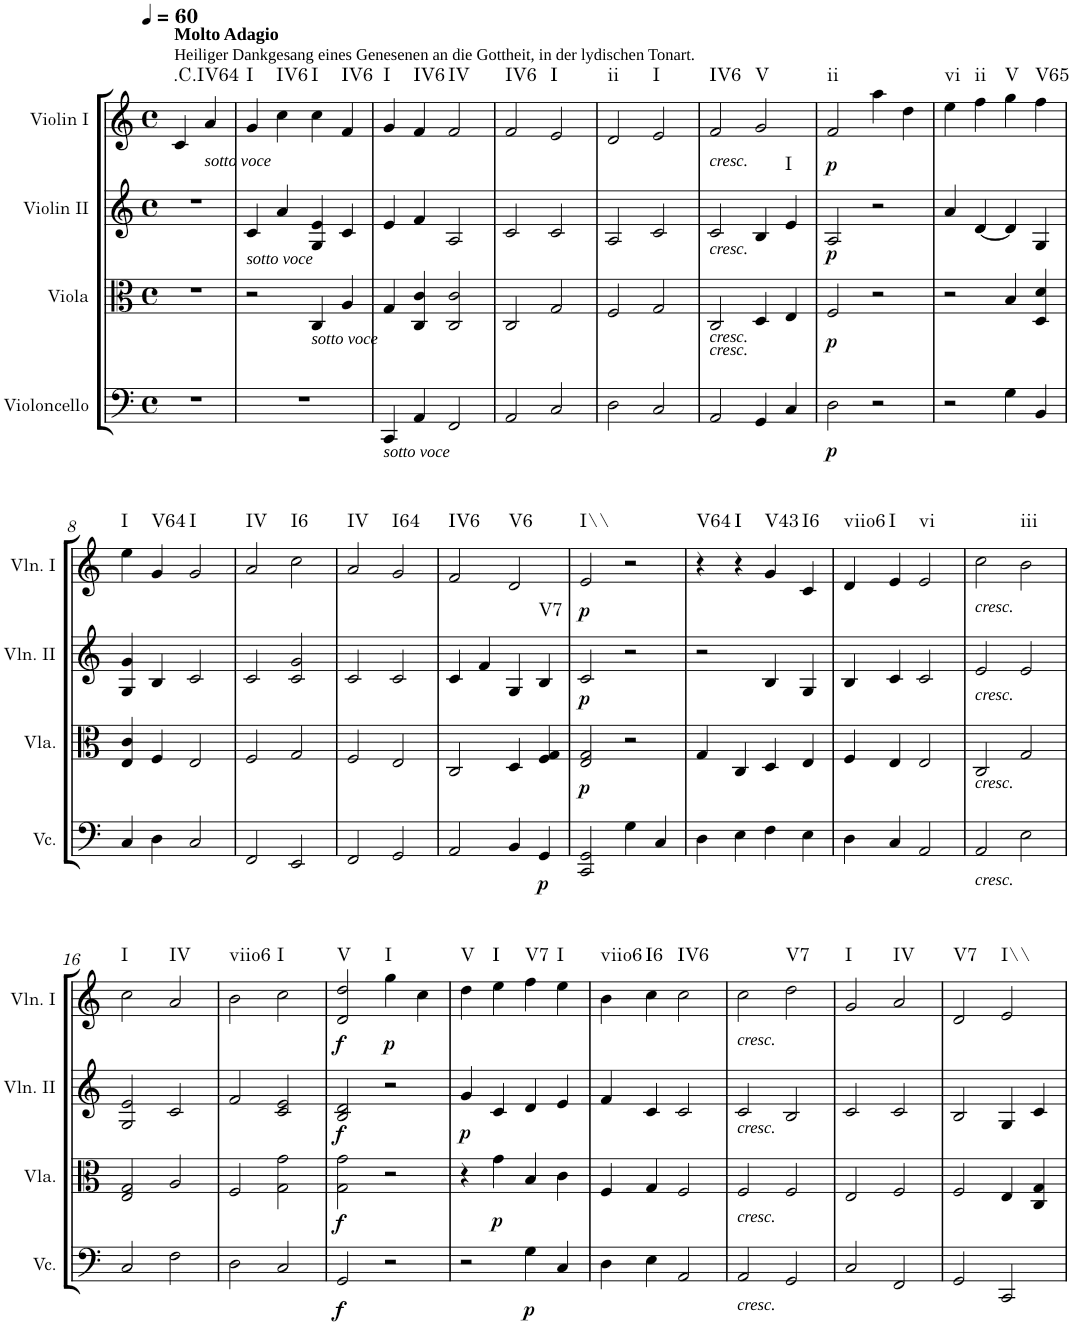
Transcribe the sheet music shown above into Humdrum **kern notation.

**kern	**dynam	**kern	**dynam	**kern	**dynam	**harte	**kern	**dynam	**harte
*part4	*part4	*part3	*part3	*part2	*part2	*part2	*part1	*part1	*part1
*staff4	*staff4	*staff3	*staff3	*staff2	*staff2	*	*staff1	*staff1	*
*I"Violoncello	*	*I"Viola	*	*I"Violin II	*	*	*I"Violin I	*	*
*I'Vc.	*	*I'Vla.	*	*I'Vln. II	*	*	*I'Vln. I	*	*
*clefF4	*	*clefC3	*	*clefG2	*	*	*clefG2	*	*
*k[]	*	*k[]	*	*k[]	*	*	*k[]	*	*
*M4/4	*	*M4/4	*	*M4/4	*	*	*M4/4	*	*
*met(c)	*	*met(c)	*	*met(c)	*	*	*met(c)	*	*
*MM60	*	*MM60	*	*MM60	*	*	*MM60	*	*
=	=	=	=	=	=	=	=	=	=
!	!	!	!	!	!	!	!LO:TX:a:t=Heiliger Dankgesang eines Genesenen an die Gottheit, in der lydischen Tonart.	!	!
!	!	!	!	!	!	!	!LO:TX:a:B:t=Molto Adagio	!	!LO:H:kt=.C.IV64
1r	.	1r	.	1r	.	.	4c/	.	N
!	!	!	!	!	!	!	!LO:TX:b:i:t=sotto voce	!	!
.	.	.	.	.	.	.	4a/	.	.
.	.	.	.	.	.	.	2ryy	.	.
=1	=1	=1	=1	=1	=1	=1	=1	=1	=1
!	!	!	!	!LO:TX:b:i:t=sotto voce	!	!	!	!	!LO:H:kt=I
1r	.	2r	.	4c/	.	.	4g/	.	N
!	!	!	!	!	!	!	!	!	!LO:H:kt=IV6
.	.	.	.	4a/	.	.	4cc\	.	N
!	!	!LO:TX:b:i:t=sotto voce	!	!	!	!	!	!	!LO:H:kt=I
.	.	4C/	.	4G/ 4e/	.	.	4cc\	.	N
!	!	!	!	!	!	!	!	!	!LO:H:kt=IV6
.	.	4A/	.	4c/	.	.	4f/	.	N
=2	=2	=2	=2	=2	=2	=2	=2	=2	=2
!LO:TX:b:i:t=sotto voce	!	!	!	!	!	!	!	!	!LO:H:kt=I
4CC/	.	4G/	.	4e/	.	.	4g/	.	N
!	!	!	!	!	!	!	!	!	!LO:H:kt=IV6
4AA/	.	4C/ 4c/	.	4f/	.	.	4f/	.	N
!	!	!	!	!	!	!	!	!	!LO:H:kt=IV
2FF/	.	2C/ 2c/	.	2A/	.	.	2f/	.	N
=3	=3	=3	=3	=3	=3	=3	=3	=3	=3
!	!	!	!	!	!	!	!	!	!LO:H:kt=IV6
2AA/	.	2C/	.	2c/	.	.	2f/	.	N
!	!	!	!	!	!	!	!	!	!LO:H:kt=I
2C/	.	2G/	.	2c/	.	.	2e/	.	N
=4	=4	=4	=4	=4	=4	=4	=4	=4	=4
!	!	!	!	!	!	!	!	!	!LO:H:kt=ii
2D\	.	2F/	.	2A/	.	.	2d/	.	N
!	!	!	!	!	!	!	!	!	!LO:H:kt=I
2C/	.	2G/	.	2c/	.	.	2e/	.	N
=5	=5	=5	=5	=5	=5	=5	=5	=5	=5
!	!	!	!	!	!	!	!LO:TX:b:i:t=cresc.	!	!
!	!	!	!	!LO:TX:b:i:t=cresc.	!	!	!	!	!
!	!	!LO:TX:b:i:t=cresc.	!	!	!	!	!	!	!
!LO:TX:a:i:t=cresc.	!	!	!	!	!	!	!	!	!LO:H:kt=IV6
2AA/	.	2C/	.	2c/	.	.	2f/	.	N
!	!	!	!	!	!	!	!	!	!LO:H:kt=V
4GG/	.	4D/	.	4B/	.	.	2g/	.	N
!	!	!	!	!	!	!LO:H:kt=I	!	!	!
4C/	.	4E/	.	4e/	.	N	.	.	.
=6	=6	=6	=6	=6	=6	=6	=6	=6	=6
!	!LO:DY:b	!	!LO:DY:b	!	!LO:DY:b	!	!	!LO:DY:b	!LO:H:kt=ii
2D\	p	2F/	p	2A/	p	.	2f/	p	N
2r	.	2r	.	2r	.	.	4aa\	.	.
.	.	.	.	.	.	.	4dd\	.	.
=7	=7	=7	=7	=7	=7	=7	=7	=7	=7
!	!	!	!	!	!	!	!	!	!LO:H:kt=vi
2r	.	2r	.	4a/	.	.	4ee\	.	N
!	!	!	!	!	!	!	!	!	!LO:H:kt=ii
.	.	.	.	[4d/	.	.	4ff\	.	N
!	!	!	!	!	!	!	!	!	!LO:H:kt=V
4G\	.	4B/	.	4d/]	.	.	4gg\	.	N
!	!	!	!	!	!	!	!	!	!LO:H:kt=V65
4BB/	.	4D/ 4d/	.	4G/	.	.	4ff\	.	N
!!LO:LB:g=z
=8	=8	=8	=8	=8	=8	=8	=8	=8	=8
!	!	!	!	!	!	!	!	!	!LO:H:kt=I
4C/	.	4E/ 4c/	.	4G/ 4g/	.	.	4ee\	.	N
!	!	!	!	!	!	!	!	!	!LO:H:kt=V64
4D\	.	4F/	.	4B/	.	.	4g/	.	N
!	!	!	!	!	!	!	!	!	!LO:H:kt=I
2C/	.	2E/	.	2c/	.	.	2g/	.	N
=9	=9	=9	=9	=9	=9	=9	=9	=9	=9
!	!	!	!	!	!	!	!	!	!LO:H:kt=IV
2FF/	.	2F/	.	2c/	.	.	2a/	.	N
!	!	!	!	!	!	!	!	!	!LO:H:kt=I6
2EE/	.	2G/	.	2c/ 2g/	.	.	2cc\	.	N
=10	=10	=10	=10	=10	=10	=10	=10	=10	=10
!	!	!	!	!	!	!	!	!	!LO:H:kt=IV
2FF/	.	2F/	.	2c/	.	.	2a/	.	N
!	!	!	!	!	!	!	!	!	!LO:H:kt=I64
2GG/	.	2E/	.	2c/	.	.	2g/	.	N
=11	=11	=11	=11	=11	=11	=11	=11	=11	=11
!	!	!	!	!	!	!	!	!	!LO:H:kt=IV6
2AA/	.	2C/	.	4c/	.	.	2f/	.	N
.	.	.	.	4f/	.	.	.	.	.
!	!	!	!	!	!	!	!	!	!LO:H:kt=V6
4BB/	.	4D/	.	4G/	.	.	2d/	.	N
!	!LO:DY:b	!	!	!	!	!LO:H:kt=V7	!	!	!
4GG/	p	4F/ 4G/	.	4B/	.	N	.	.	.
=12	=12	=12	=12	=12	=12	=12	=12	=12	=12
!	!	!	!LO:DY:b	!	!LO:DY:b	!	!	!LO:DY:b	!LO:H:kt=I\\
2CC/ 2GG/	.	2E/ 2G/	p	2c/	p	.	2e/	p	N
4G\	.	2r	.	2r	.	.	2r	.	.
4C/	.	.	.	.	.	.	.	.	.
=13	=13	=13	=13	=13	=13	=13	=13	=13	=13
!	!	!	!	!	!	!	!	!	!LO:H:kt=V64
4D\	.	4G/	.	2r	.	.	4r	.	N
!	!	!	!	!	!	!	!	!	!LO:H:kt=I
4E\	.	4C/	.	.	.	.	4r	.	N
!	!	!	!	!	!	!	!	!	!LO:H:kt=V43
4F\	.	4D/	.	4B/	.	.	4g/	.	N
!	!	!	!	!	!	!	!	!	!LO:H:kt=I6
4E\	.	4E/	.	4G/	.	.	4c/	.	N
=14	=14	=14	=14	=14	=14	=14	=14	=14	=14
!	!	!	!	!	!	!	!	!	!LO:H:kt=viio6
4D\	.	4F/	.	4B/	.	.	4d/	.	N
!	!	!	!	!	!	!	!	!	!LO:H:kt=I
4C/	.	4E/	.	4c/	.	.	4e/	.	N
!	!	!	!	!	!	!	!	!	!LO:H:kt=vi
2AA/	.	2E/	.	2c/	.	.	2e/	.	N
=15	=15	=15	=15	=15	=15	=15	=15	=15	=15
!	!	!	!	!	!	!	!LO:TX:b:i:t=cresc.	!	!
!	!	!	!	!LO:TX:b:i:t=cresc.	!	!	!	!	!
!LO:TX:a:i:t=cresc.	!	!	!	!	!	!	!	!	!
!LO:TX:b:i:t=cresc.	!	!	!	!	!	!	!	!	!
2AA/	.	2C/	.	2e/	.	.	2cc\	.	.
!	!	!	!	!	!	!	!	!	!LO:H:kt=iii
2E\	.	2G/	.	2e/	.	.	2b\	.	N
!!LO:LB:g=z
=16	=16	=16	=16	=16	=16	=16	=16	=16	=16
!	!	!	!	!	!	!	!	!	!LO:H:kt=I
2C/	.	2E/ 2G/	.	2G/ 2e/	.	.	2cc\	.	N
!	!	!	!	!	!	!	!	!	!LO:H:kt=IV
2F\	.	2A/	.	2c/	.	.	2a/	.	N
=17	=17	=17	=17	=17	=17	=17	=17	=17	=17
!	!	!	!	!	!	!	!	!	!LO:H:kt=viio6
2D\	.	2F/	.	2f/	.	.	2b\	.	N
!	!	!	!	!	!	!	!	!	!LO:H:kt=I
2C/	.	2G\ 2g\	.	2c/ 2e/	.	.	2cc\	.	N
=18	=18	=18	=18	=18	=18	=18	=18	=18	=18
!	!LO:DY:b	!	!LO:DY:b	!	!LO:DY:b	!	!	!LO:DY:b	!LO:H:kt=V
2GG/	f	2G\ 2g\	f	2B/ 2d/	f	.	2d/ 2dd/	f	N
!	!	!	!	!	!	!	!	!LO:DY:b	!LO:H:kt=I
2r	.	2r	.	2r	.	.	4gg\	p	N
.	.	.	.	.	.	.	4cc\	.	.
=19	=19	=19	=19	=19	=19	=19	=19	=19	=19
!	!	!	!	!	!LO:DY:b	!	!	!	!LO:H:kt=V
2r	.	4r	.	4g/	p	.	4dd\	.	N
!	!	!	!LO:DY:b	!	!	!	!	!	!LO:H:kt=I
.	.	4g\	p	4c/	.	.	4ee\	.	N
!	!LO:DY:b	!	!	!	!	!	!	!	!LO:H:kt=V7
4G\	p	4B/	.	4d/	.	.	4ff\	.	N
!	!	!	!	!	!	!	!	!	!LO:H:kt=I
4C/	.	4c\	.	4e/	.	.	4ee\	.	N
=20	=20	=20	=20	=20	=20	=20	=20	=20	=20
!	!	!	!	!	!	!	!	!	!LO:H:kt=viio6
4D\	.	4F/	.	4f/	.	.	4b\	.	N
!	!	!	!	!	!	!	!	!	!LO:H:kt=I6
4E\	.	4G/	.	4c/	.	.	4cc\	.	N
!	!	!	!	!	!	!	!	!	!LO:H:kt=IV6
2AA/	.	2F/	.	2c/	.	.	2cc\	.	N
=21	=21	=21	=21	=21	=21	=21	=21	=21	=21
!	!	!	!	!	!	!	!LO:TX:b:i:t=cresc.	!	!
!	!	!	!	!LO:TX:b:i:t=cresc.	!	!	!	!	!
!	!	!LO:TX:b:i:t=cresc.	!	!	!	!	!	!	!
!LO:TX:b:i:t=cresc.	!	!	!	!	!	!	!	!	!
2AA/	.	2F/	.	2c/	.	.	2cc\	.	.
!	!	!	!	!	!	!	!	!	!LO:H:kt=V7
2GG/	.	2F/	.	2B/	.	.	2dd\	.	N
=22	=22	=22	=22	=22	=22	=22	=22	=22	=22
!	!	!	!	!	!	!	!	!	!LO:H:kt=I
2C/	.	2E/	.	2c/	.	.	2g/	.	N
!	!	!	!	!	!	!	!	!	!LO:H:kt=IV
2FF/	.	2F/	.	2c/	.	.	2a/	.	N
=23	=23	=23	=23	=23	=23	=23	=23	=23	=23
!	!	!	!	!	!	!	!	!	!LO:H:kt=V7
2GG/	.	2F/	.	2B/	.	.	2d/	.	N
!	!	!	!	!	!	!	!	!	!LO:H:kt=I\\
2CC/	.	4E/	.	4G/	.	.	2e/	.	N
.	.	4C/ 4G/	.	4c/	.	.	.	.	.
=	=	=	=	=	=	=	=	=	=
*-	*-	*-	*-	*-	*-	*-	*-	*-	*-
